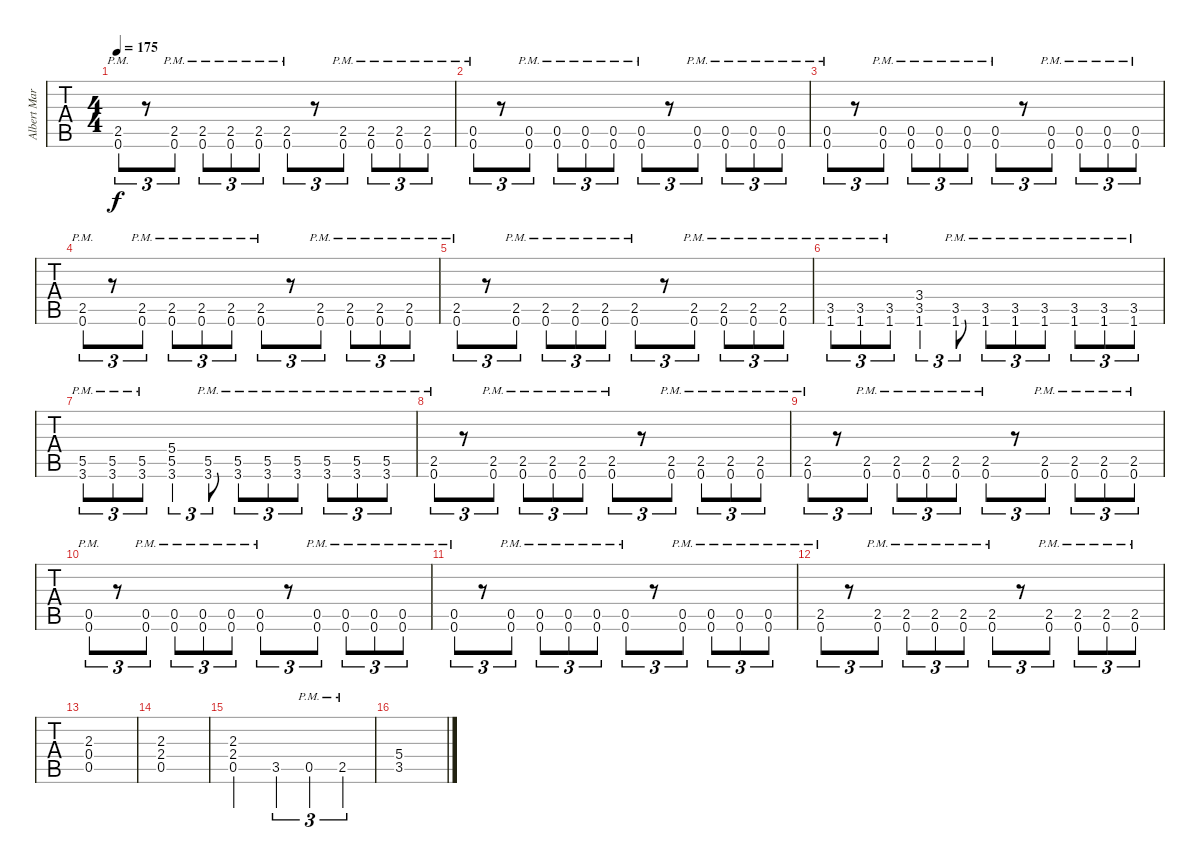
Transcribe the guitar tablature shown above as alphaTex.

\track ("Albert Maroto, Rythm Guitar" "Albert Mar") {instrument distortionguitar}
\staff {tabs}
\tuning (Eb4 Bb3 Gb3 Db3 Ab2 Eb2) {hide}
\ts (4 4)
\tempo 175
\clef g2
\ks c
(2.5{pm} 0.6{pm}).8{tu (3 2) dy f} r.8{tu (3 2)} (2.5{pm} 0.6{pm}).8{tu (3 2)} (2.5{pm} 0.6{pm}).8{tu (3 2)} (2.5{pm} 0.6{pm}).8{tu (3 2)} (2.5{pm} 0.6{pm}).8{tu (3 2)} (2.5{pm} 0.6{pm}).8{tu (3 2)} r.8{tu (3 2)} (2.5{pm} 0.6{pm}).8{tu (3 2)} (2.5{pm} 0.6{pm}).8{tu (3 2)} (2.5{pm} 0.6{pm}).8{tu (3 2)} (2.5{pm} 0.6{pm}).8{tu (3 2)} |
(0.5{pm} 0.6{pm}).8{tu (3 2)} r.8{tu (3 2)} (0.5{pm} 0.6{pm}).8{tu (3 2)} (0.5{pm} 0.6{pm}).8{tu (3 2)} (0.5{pm} 0.6{pm}).8{tu (3 2)} (0.5{pm} 0.6{pm}).8{tu (3 2)} (0.5{pm} 0.6{pm}).8{tu (3 2)} r.8{tu (3 2)} (0.5{pm} 0.6{pm}).8{tu (3 2)} (0.5{pm} 0.6{pm}).8{tu (3 2)} (0.5{pm} 0.6{pm}).8{tu (3 2)} (0.5{pm} 0.6{pm}).8{tu (3 2)} |
(0.5{pm} 0.6{pm}).8{tu (3 2)} r.8{tu (3 2)} (0.5{pm} 0.6{pm}).8{tu (3 2)} (0.5{pm} 0.6{pm}).8{tu (3 2)} (0.5{pm} 0.6{pm}).8{tu (3 2)} (0.5{pm} 0.6{pm}).8{tu (3 2)} (0.5{pm} 0.6{pm}).8{tu (3 2)} r.8{tu (3 2)} (0.5{pm} 0.6{pm}).8{tu (3 2)} (0.5{pm} 0.6{pm}).8{tu (3 2)} (0.5{pm} 0.6{pm}).8{tu (3 2)} (0.5{pm} 0.6{pm}).8{tu (3 2)} |
(2.5{pm} 0.6{pm}).8{tu (3 2)} r.8{tu (3 2)} (2.5{pm} 0.6{pm}).8{tu (3 2)} (2.5{pm} 0.6{pm}).8{tu (3 2)} (2.5{pm} 0.6{pm}).8{tu (3 2)} (2.5{pm} 0.6{pm}).8{tu (3 2)} (2.5{pm} 0.6{pm}).8{tu (3 2)} r.8{tu (3 2)} (2.5{pm} 0.6{pm}).8{tu (3 2)} (2.5{pm} 0.6{pm}).8{tu (3 2)} (2.5{pm} 0.6{pm}).8{tu (3 2)} (2.5{pm} 0.6{pm}).8{tu (3 2)} |
(2.5{pm} 0.6{pm}).8{tu (3 2)} r.8{tu (3 2)} (2.5{pm} 0.6{pm}).8{tu (3 2)} (2.5{pm} 0.6{pm}).8{tu (3 2)} (2.5{pm} 0.6{pm}).8{tu (3 2)} (2.5{pm} 0.6{pm}).8{tu (3 2)} (2.5{pm} 0.6{pm}).8{tu (3 2)} r.8{tu (3 2)} (2.5{pm} 0.6{pm}).8{tu (3 2)} (2.5{pm} 0.6{pm}).8{tu (3 2)} (2.5{pm} 0.6{pm}).8{tu (3 2)} (2.5{pm} 0.6{pm}).8{tu (3 2)} |
(3.5{pm} 1.6{pm}).8{tu (3 2)} (3.5{pm} 1.6{pm}).8{tu (3 2)} (3.5{pm} 1.6{pm}).8{tu (3 2)} (3.4 3.5 1.6).4{tu (3 2)} (3.5{pm} 1.6{pm}).8{tu (3 2)} (3.5{pm} 1.6{pm}).8{tu (3 2)} (3.5{pm} 1.6{pm}).8{tu (3 2)} (3.5{pm} 1.6{pm}).8{tu (3 2)} (3.5{pm} 1.6{pm}).8{tu (3 2)} (3.5{pm} 1.6{pm}).8{tu (3 2)} (3.5{pm} 1.6{pm}).8{tu (3 2)} |
(5.5{pm} 3.6{pm}).8{tu (3 2)} (5.5{pm} 3.6{pm}).8{tu (3 2)} (5.5{pm} 3.6{pm}).8{tu (3 2)} (5.4 5.5 3.6).4{tu (3 2)} (5.5{pm} 3.6{pm}).8{tu (3 2)} (5.5{pm} 3.6{pm}).8{tu (3 2)} (5.5{pm} 3.6{pm}).8{tu (3 2)} (5.5{pm} 3.6{pm}).8{tu (3 2)} (5.5{pm} 3.6{pm}).8{tu (3 2)} (5.5{pm} 3.6{pm}).8{tu (3 2)} (5.5{pm} 3.6{pm}).8{tu (3 2)} |
(2.5{pm} 0.6{pm}).8{tu (3 2)} r.8{tu (3 2)} (2.5{pm} 0.6{pm}).8{tu (3 2)} (2.5{pm} 0.6{pm}).8{tu (3 2)} (2.5{pm} 0.6{pm}).8{tu (3 2)} (2.5{pm} 0.6{pm}).8{tu (3 2)} (2.5{pm} 0.6{pm}).8{tu (3 2)} r.8{tu (3 2)} (2.5{pm} 0.6{pm}).8{tu (3 2)} (2.5{pm} 0.6{pm}).8{tu (3 2)} (2.5{pm} 0.6{pm}).8{tu (3 2)} (2.5{pm} 0.6{pm}).8{tu (3 2)} |
(2.5{pm} 0.6{pm}).8{tu (3 2)} r.8{tu (3 2)} (2.5{pm} 0.6{pm}).8{tu (3 2)} (2.5{pm} 0.6{pm}).8{tu (3 2)} (2.5{pm} 0.6{pm}).8{tu (3 2)} (2.5{pm} 0.6{pm}).8{tu (3 2)} (2.5{pm} 0.6{pm}).8{tu (3 2)} r.8{tu (3 2)} (2.5{pm} 0.6{pm}).8{tu (3 2)} (2.5{pm} 0.6{pm}).8{tu (3 2)} (2.5{pm} 0.6{pm}).8{tu (3 2)} (2.5{pm} 0.6{pm}).8{tu (3 2)} |
(0.5{pm} 0.6{pm}).8{tu (3 2)} r.8{tu (3 2)} (0.5{pm} 0.6{pm}).8{tu (3 2)} (0.5{pm} 0.6{pm}).8{tu (3 2)} (0.5{pm} 0.6{pm}).8{tu (3 2)} (0.5{pm} 0.6{pm}).8{tu (3 2)} (0.5{pm} 0.6{pm}).8{tu (3 2)} r.8{tu (3 2)} (0.5{pm} 0.6{pm}).8{tu (3 2)} (0.5{pm} 0.6{pm}).8{tu (3 2)} (0.5{pm} 0.6{pm}).8{tu (3 2)} (0.5{pm} 0.6{pm}).8{tu (3 2)} |
(0.5{pm} 0.6{pm}).8{tu (3 2)} r.8{tu (3 2)} (0.5{pm} 0.6{pm}).8{tu (3 2)} (0.5{pm} 0.6{pm}).8{tu (3 2)} (0.5{pm} 0.6{pm}).8{tu (3 2)} (0.5{pm} 0.6{pm}).8{tu (3 2)} (0.5{pm} 0.6{pm}).8{tu (3 2)} r.8{tu (3 2)} (0.5{pm} 0.6{pm}).8{tu (3 2)} (0.5{pm} 0.6{pm}).8{tu (3 2)} (0.5{pm} 0.6{pm}).8{tu (3 2)} (0.5{pm} 0.6{pm}).8{tu (3 2)} |
(2.5{pm} 0.6{pm}).8{tu (3 2)} r.8{tu (3 2)} (2.5{pm} 0.6{pm}).8{tu (3 2)} (2.5{pm} 0.6{pm}).8{tu (3 2)} (2.5{pm} 0.6{pm}).8{tu (3 2)} (2.5{pm} 0.6{pm}).8{tu (3 2)} (2.5{pm} 0.6{pm}).8{tu (3 2)} r.8{tu (3 2)} (2.5{pm} 0.6{pm}).8{tu (3 2)} (2.5{pm} 0.6{pm}).8{tu (3 2)} (2.5{pm} 0.6{pm}).8{tu (3 2)} (2.5{pm} 0.6{pm}).8{tu (3 2)} |
(2.3 0.4 0.5).1 |
(2.3 2.4 0.5).1 |
(2.3 2.4 0.5).2 3.5.4{tu (3 2)} 0.5{pm}.4{tu (3 2)} 2.5{pm}.4{tu (3 2)} |
(5.4 3.5).1
